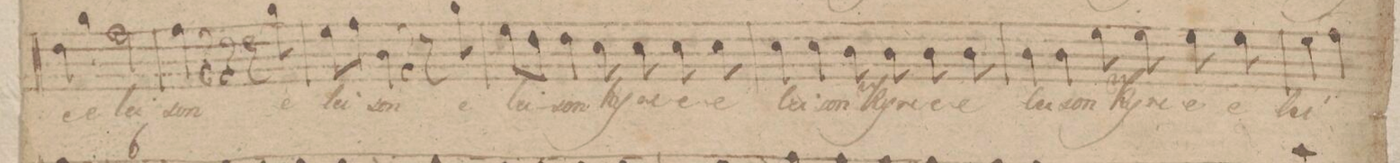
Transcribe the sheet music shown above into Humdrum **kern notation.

**kern	**text
*I"Tenore	*
*clefC4	*
*k[f#c#]	*
*met(c)	*
*M4/4	*
4c#\	-e
4f#\	e-
*2\right	*
2e\	-lei-
=13	=13
4e\	-son
4r	.
4r	.
8r	.
8f#\	e-
=14	=14
8d\L	-lei-
8e\J	.
4A\	-son
4r	.
8r	.
8f#\	e-
=15	=15
8d\L	-lei-
8c#\J	.
4c#\	-son
8B\	Ky-
8B\	-ri-
8B\	-e
8B\	e-
=16	=16
4B\	-lei-
4B\	-son
8A\	Ky-
8A\	-ri-
8A\	-e
8A\	e-
=17	=17
4A\	-lei-
4A\	-son
8d\	Ky-
8d\	-ri-
8d\	-e
8d\	e-
=18	=18
4d\	-lei-
4e\	.
*-	*-
